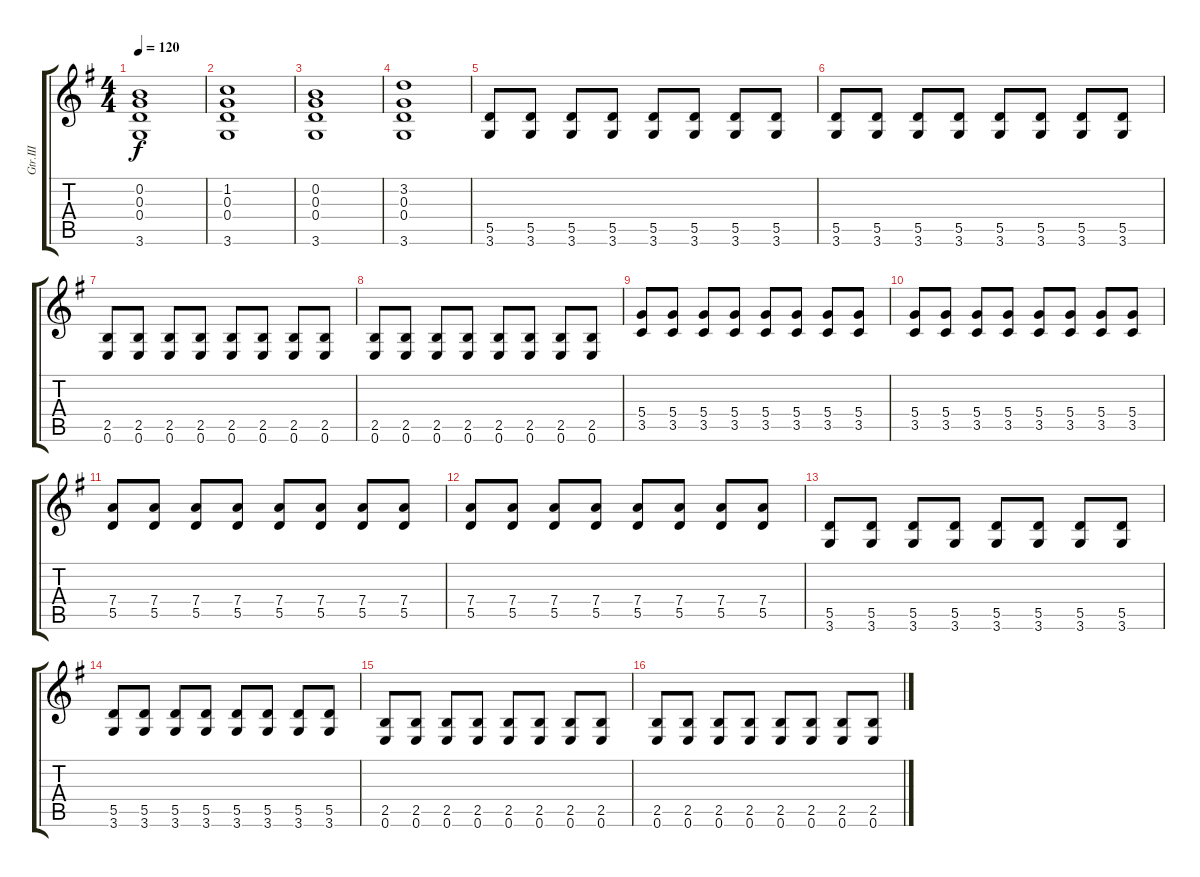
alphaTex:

\track ("Gtr.III" "Gtr.III") {instrument overdrivenguitar}
\staff {score tabs}
\tuning (E4 B3 G3 D3 A2 E2) {hide}
\ts (4 4)
\tempo 120
\clef g2
\ks eminor
(0.2 0.3 0.4 3.6).1{dy f instrument overdrivenguitar} |
(1.2 0.3 0.4 3.6).1 |
(0.2 0.3 0.4 3.6).1 |
(3.2 0.3 0.4 3.6).1 |
(5.5 3.6).8 (5.5 3.6).8 (5.5 3.6).8 (5.5 3.6).8 (5.5 3.6).8 (5.5 3.6).8 (5.5 3.6).8 (5.5 3.6).8 |
(5.5 3.6).8 (5.5 3.6).8 (5.5 3.6).8 (5.5 3.6).8 (5.5 3.6).8 (5.5 3.6).8 (5.5 3.6).8 (5.5 3.6).8 |
(2.5 0.6).8 (2.5 0.6).8 (2.5 0.6).8 (2.5 0.6).8 (2.5 0.6).8 (2.5 0.6).8 (2.5 0.6).8 (2.5 0.6).8 |
(2.5 0.6).8 (2.5 0.6).8 (2.5 0.6).8 (2.5 0.6).8 (2.5 0.6).8 (2.5 0.6).8 (2.5 0.6).8 (2.5 0.6).8 |
(5.4 3.5).8 (5.4 3.5).8 (5.4 3.5).8 (5.4 3.5).8 (5.4 3.5).8 (5.4 3.5).8 (5.4 3.5).8 (5.4 3.5).8 |
(5.4 3.5).8 (5.4 3.5).8 (5.4 3.5).8 (5.4 3.5).8 (5.4 3.5).8 (5.4 3.5).8 (5.4 3.5).8 (5.4 3.5).8 |
(7.4 5.5).8 (7.4 5.5).8 (7.4 5.5).8 (7.4 5.5).8 (7.4 5.5).8 (7.4 5.5).8 (7.4 5.5).8 (7.4 5.5).8 |
(7.4 5.5).8 (7.4 5.5).8 (7.4 5.5).8 (7.4 5.5).8 (7.4 5.5).8 (7.4 5.5).8 (7.4 5.5).8 (7.4 5.5).8 |
(5.5 3.6).8 (5.5 3.6).8 (5.5 3.6).8 (5.5 3.6).8 (5.5 3.6).8 (5.5 3.6).8 (5.5 3.6).8 (5.5 3.6).8 |
(5.5 3.6).8 (5.5 3.6).8 (5.5 3.6).8 (5.5 3.6).8 (5.5 3.6).8 (5.5 3.6).8 (5.5 3.6).8 (5.5 3.6).8 |
(2.5 0.6).8 (2.5 0.6).8 (2.5 0.6).8 (2.5 0.6).8 (2.5 0.6).8 (2.5 0.6).8 (2.5 0.6).8 (2.5 0.6).8 |
(2.5 0.6).8 (2.5 0.6).8 (2.5 0.6).8 (2.5 0.6).8 (2.5 0.6).8 (2.5 0.6).8 (2.5 0.6).8 (2.5 0.6).8
